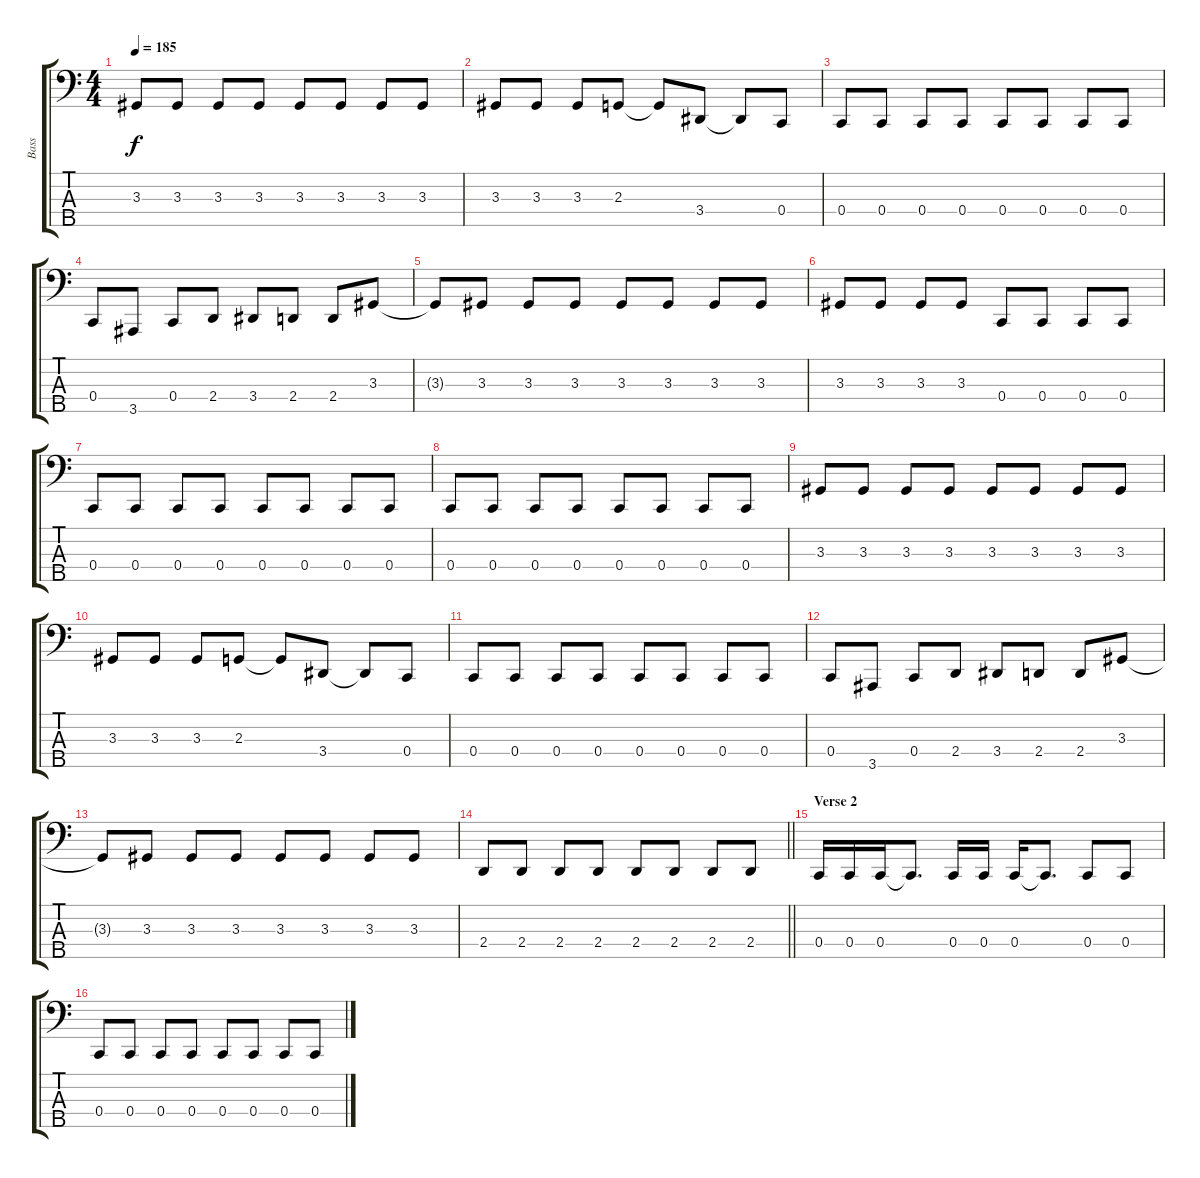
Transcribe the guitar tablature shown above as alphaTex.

\track ("Bass" "Bass") {instrument electricbassfinger}
\staff {score tabs}
\tuning (Eb2 Bb1 F1 C1 G0) {hide}
\ts (4 4)
\tempo 185
\clef f4
\ks c
3.3.8{dy f} 3.3.8 3.3.8 3.3.8 3.3.8 3.3.8 3.3.8 3.3.8 |
3.3.8 3.3.8 3.3.8 2.3.8 2.3{t}.8 3.4.8 3.4{t}.8 0.4.8 |
0.4.8 0.4.8 0.4.8 0.4.8 0.4.8 0.4.8 0.4.8 0.4.8 |
0.4.8 3.5.8 0.4.8 2.4.8 3.4.8 2.4.8 2.4.8 3.3.8 |
3.3{t}.8 3.3.8 3.3.8 3.3.8 3.3.8 3.3.8 3.3.8 3.3.8 |
3.3.8 3.3.8 3.3.8 3.3.8 0.4.8 0.4.8 0.4.8 0.4.8 |
0.4.8 0.4.8 0.4.8 0.4.8 0.4.8 0.4.8 0.4.8 0.4.8 |
0.4.8 0.4.8 0.4.8 0.4.8 0.4.8 0.4.8 0.4.8 0.4.8 |
3.3.8 3.3.8 3.3.8 3.3.8 3.3.8 3.3.8 3.3.8 3.3.8 |
3.3.8 3.3.8 3.3.8 2.3.8 2.3{t}.8 3.4.8 3.4{t}.8 0.4.8 |
0.4.8 0.4.8 0.4.8 0.4.8 0.4.8 0.4.8 0.4.8 0.4.8 |
0.4.8 3.5.8 0.4.8 2.4.8 3.4.8 2.4.8 2.4.8 3.3.8 |
3.3{t}.8 3.3.8 3.3.8 3.3.8 3.3.8 3.3.8 3.3.8 3.3.8 |
\barLineRight lightlight
2.4.8 2.4.8 2.4.8 2.4.8 2.4.8 2.4.8 2.4.8 2.4.8 |
\section ("" "Verse 2")
0.4.16 0.4.16 0.4.16 0.4{t}.8{d} 0.4.16 0.4.16 0.4.16 0.4{t}.8{d} 0.4.8 0.4.8 |
0.4.8 0.4.8 0.4.8 0.4.8 0.4.8 0.4.8 0.4.8 0.4.8
